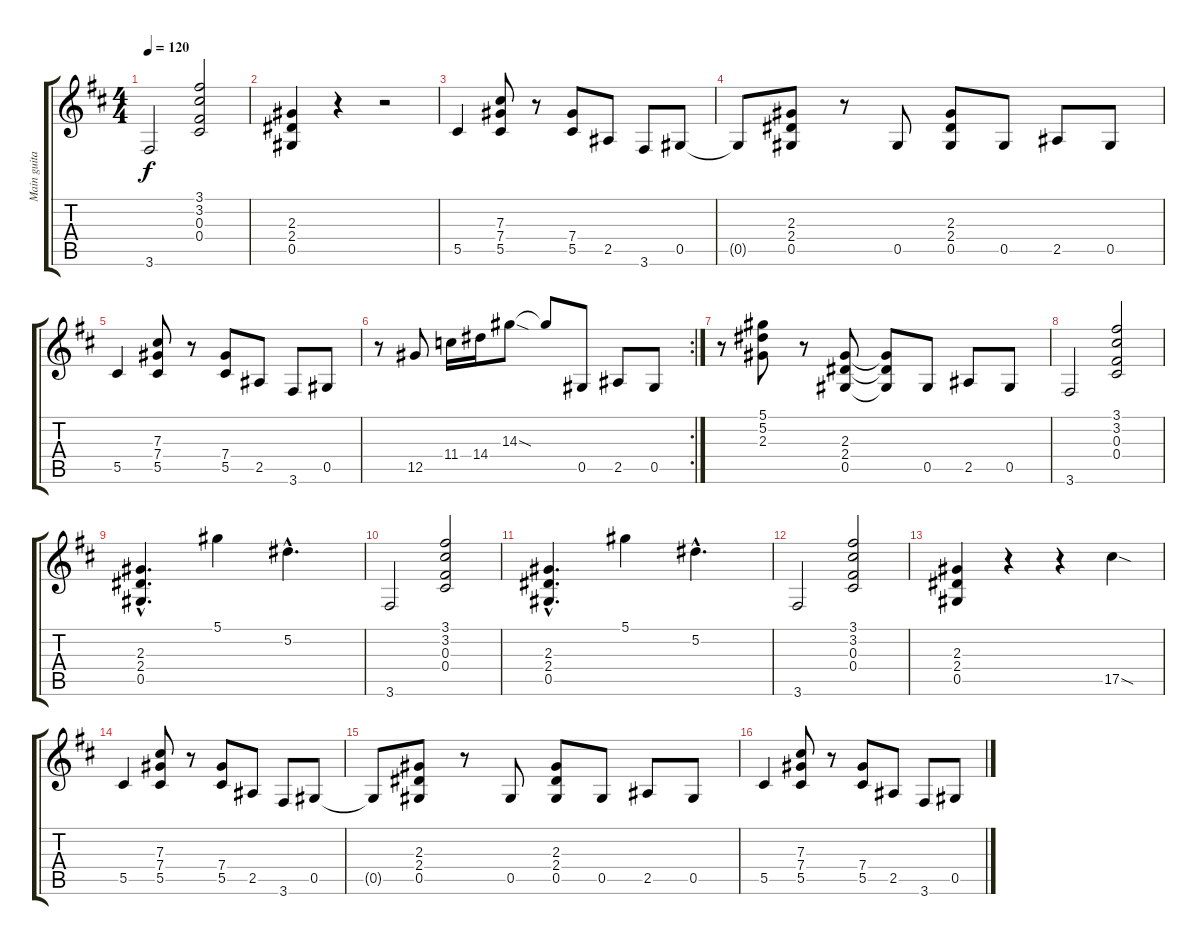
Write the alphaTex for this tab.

\track ("Main guitar" "Main guita") {instrument electricguitarclean}
\staff {score tabs}
\tuning (Eb4 Bb3 Gb3 Db3 Ab2 Eb2) {hide}
\ts (4 4)
\tempo 120
\clef g2
\ks d
3.6.2{dy f} (3.1 3.2 0.3 0.4).2 |
(2.3 2.4 0.5).4 r.4 r.2 |
5.5.4 (7.3 7.4 5.5).8 r.8 (7.4 5.5).8 2.5.8 3.6.8 0.5.8 |
0.5{t}.8 (2.3 2.4 0.5).8 r.8 0.5.8 (2.3 2.4 0.5).8 0.5.8 2.5.8 0.5.8 |
5.5.4 (7.3 7.4 5.5).8 r.8 (7.4 5.5).8 2.5.8 3.6.8 0.5.8 |
\rc 2
r.8 12.5.8 11.4.16 14.4.16 14.3{sod}.8 14.3{t}.8 0.5.8 2.5.8 0.5.8 |
r.8 (5.1 5.2 2.3).8 r.8 (2.3 2.4 0.5).8 (2.3{t} 2.4{t} 0.5{t}).8 0.5.8 2.5.8 0.5.8 |
3.6.2 (3.1 3.2 0.3 0.4).2 |
(2.3{hac} 2.4{hac} 0.5{hac}).4{d} 5.1.4 5.2{hac}.4{d} |
3.6.2 (3.1 3.2 0.3 0.4).2 |
(2.3{hac} 2.4{hac} 0.5{hac}).4{d} 5.1.4 5.2{hac}.4{d} |
3.6.2 (3.1 3.2 0.3 0.4).2 |
(2.3 2.4 0.5).4 r.4 r.4 17.5{sod}.4 |
5.5.4 (7.3 7.4 5.5).8 r.8 (7.4 5.5).8 2.5.8 3.6.8 0.5.8 |
0.5{t}.8 (2.3 2.4 0.5).8 r.8 0.5.8 (2.3 2.4 0.5).8 0.5.8 2.5.8 0.5.8 |
5.5.4 (7.3 7.4 5.5).8 r.8 (7.4 5.5).8 2.5.8 3.6.8 0.5.8
